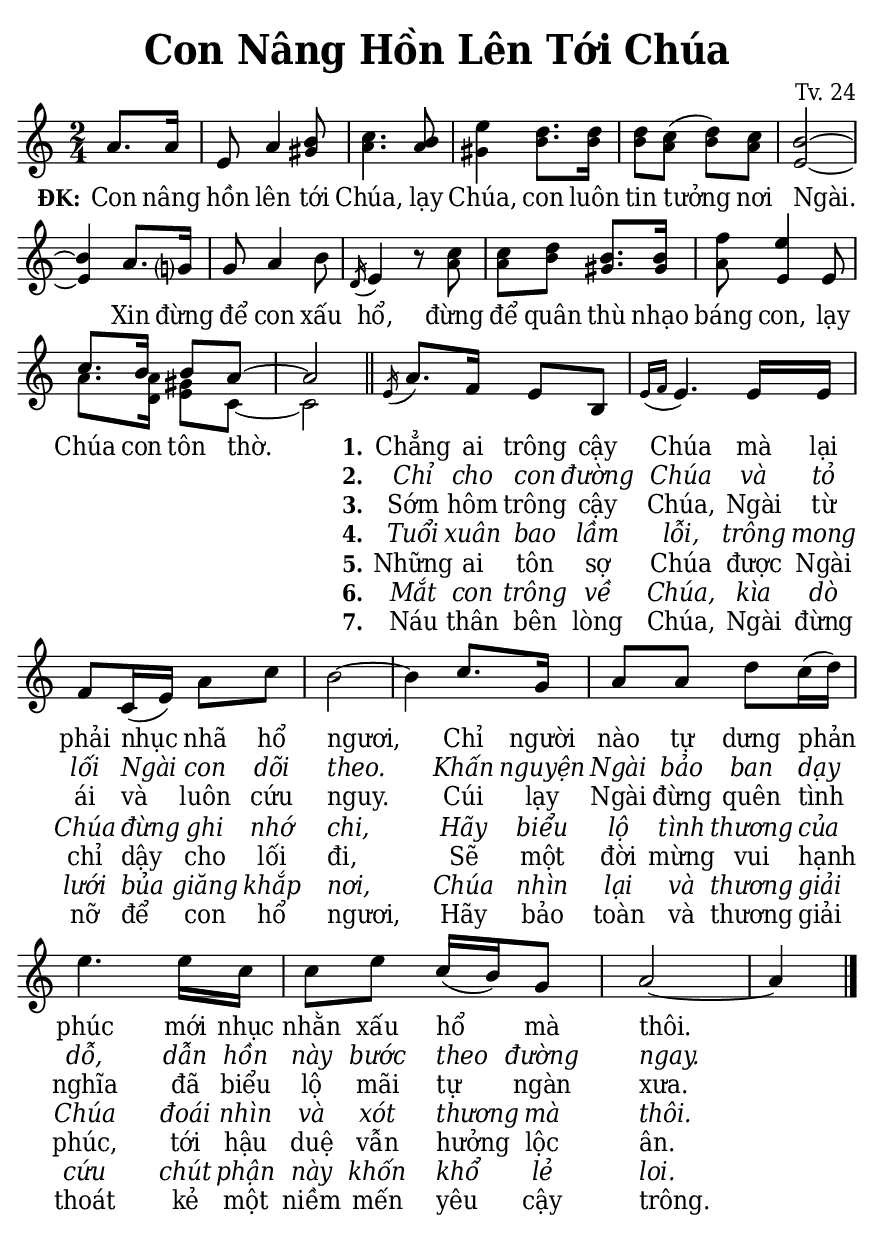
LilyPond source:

% Cài đặt chung\
\version "2.22.1"
\include "english.ly"

\header {
  title = \markup { \fontsize #1 "Con Nâng Hồn Lên Tới Chúa" }
  composer = "Tv. 24"
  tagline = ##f
}

% Nhạc phiên khúc
nhacPhienKhucSop = \relative c'' {
  \partial 4 a8. a16 |
  e8 a4 b8 |
  c4. b8 |
  e4 d8. d16 |
  d8 c (d) c |
  b2 ~ |
  b4 a8. g!?16 |
  g8 a4 b8 |
  \slashedGrace { d,16 ( } e4) r8 c' |
  c d b8. b16 |
  f'8 e4 e,8 |
  c'8. [b16] b8 [a] ~ |
  a2 \bar "||"
  
  \slashedGrace { e16 _( } a8.) [f16] e8 b |
  \slashedGrace { e16 (f } e4.) e16 e |
  f8 c16 (e) a8 c |
  b2 ~ |
  b4 c8. g16 |
  a8 a d c16 (d) |
  e4. e16 c |
  c8 e c16 (b) g8 |
  a2 ~ |
  a4 \bar "|."
}

nhacPhienKhucAlto = \relative c'' {
  a8. a16 |
  e8 a4 gs8 |
  a4. a8 |
  gs4 b8. b16 |
  b8 a (b) a |
  e2 ~ |
  e4 a8. g!?16 |
  g8 a4 b8 |
  \slashedGrace { d,16 ( } e4) r8 a |
  a b gs8. gs16 |
  a8 e4 e8 |
  a8. <a d,>16 <gs e>8 c, ~ |
  c2
  \hide R2*9
}

% Lời phiên khúc
loiPhienKhucSop = \lyrics {
  \set stanza = "ĐK:"
  Con nâng hồn lên tới Chúa, lạy Chúa,
  con luôn tin tưởng nơi Ngài.
  Xin đừng để con xấu hổ,
  đừng để quân thù nhạo báng con,
  lạy Chúa con tôn thờ.
  <<
    {
      \set stanza = "1."
      Chẳng ai trông cậy Chúa
      mà lại phải nhục nhã hổ ngươi,
      Chỉ người nào tự dưng phản phúc
      mới nhục nhằn xấu hổ mà thôi.
    }
    \new Lyrics {
	    \set associatedVoice = "beSop"
	    \set stanza = "2."
      \override Lyrics.LyricText.font-shape = #'italic
	    Chỉ cho con đường Chúa
	    và tỏ lối Ngài con dõi theo.
	    Khấn nguyện Ngài bảo ban dạy dỗ,
	    dẫn hồn này bước theo đường ngay.
    }
    \new Lyrics {
	    \set associatedVoice = "beSop"
	    \set stanza = "3."
	    Sớm hôm trông cậy Chúa,
	    Ngài từ ái và luôn cứu nguy.
	    Cúi lạy Ngài đừng quên tình nghĩa
	    đã biểu lộ mãi tự ngàn xưa.
    }
    \new Lyrics {
	    \set associatedVoice = "beSop"
	    \set stanza = "4."
      \override Lyrics.LyricText.font-shape = #'italic
	    Tuổi xuân bao lầm lỗi,
	    trông mong Chúa đừng ghi nhớ chi,
	    Hãy biểu lộ tình thương của Chúa
	    đoái nhìn và xót thương mà thôi.
    }
    \new Lyrics {
	    \set associatedVoice = "beSop"
	    \set stanza = "5."
	    Những ai tôn sợ Chúa
	    được Ngài chỉ dậy cho lối đi,
	    Sẽ một đời mừng vui hạnh phúc,
	    tới hậu duệ vẫn hưởng lộc ân.
    }
    \new Lyrics {
	    \set associatedVoice = "beSop"
	    \set stanza = "6."
      \override Lyrics.LyricText.font-shape = #'italic
	    Mắt con trông về Chúa,
	    kìa dò lưới bủa giăng khắp nơi,
	    Chúa nhìn lại và thương giải cứu
	    chút phận này khốn khổ lẻ loi.
    }
    \new Lyrics {
	    \set associatedVoice = "beSop"
	    \set stanza = "7."
	    Náu thân bên lòng Chúa,
	    Ngài đừng nỡ để con hổ ngươi,
	    Hãy bảo toàn và thương giải thoát
	    kẻ một niềm mến yêu cậy trông.
    }
  >>
}

% Dàn trang
\paper {
  #(set-paper-size "a5")
  top-margin = 3\mm
  bottom-margin = 3\mm
  left-margin = 3\mm
  right-margin = 3\mm
  indent = #0
  #(define fonts
	 (make-pango-font-tree "Deja Vu Serif Condensed"
	 		       "Deja Vu Serif Condensed"
			       "Deja Vu Serif Condensed"
			       (/ 20 20)))
  print-page-number = ##f
  page-count = #1
}

TongNhip = {
  \key c \major \time 2/4
  \set Timing.beamExceptions = #'()
  \set Timing.baseMoment = #(ly:make-moment 1/4)
}

% Đổi kích thước nốt cho bè phụ
notBePhu =
#(define-music-function (font-size music) (number? ly:music?)
   (for-some-music
     (lambda (m)
       (if (music-is-of-type? m 'rhythmic-event)
           (begin
             (set! (ly:music-property m 'tweaks)
                   (cons `(font-size . ,font-size)
                         (ly:music-property m 'tweaks)))
             #t)
           #f))
     music)
   music)

\score {
  \new ChoirStaff <<
    \new Staff \with {
        \consists "Merge_rests_engraver"
        printPartCombineTexts = ##f
      }
      <<
      \new Voice \TongNhip \partCombine 
        \nhacPhienKhucSop
        \notBePhu -1 { \nhacPhienKhucAlto }
      \new NullVoice = beSop \nhacPhienKhucSop
      \new Lyrics \lyricsto beSop \loiPhienKhucSop
      >>
  >>
  \layout {
    \override Lyrics.LyricSpace.minimum-distance = #0.5
    \override Score.BarNumber.break-visibility = ##(#f #f #f)
    \override Score.SpacingSpanner.uniform-stretching = ##t
  } 
}
